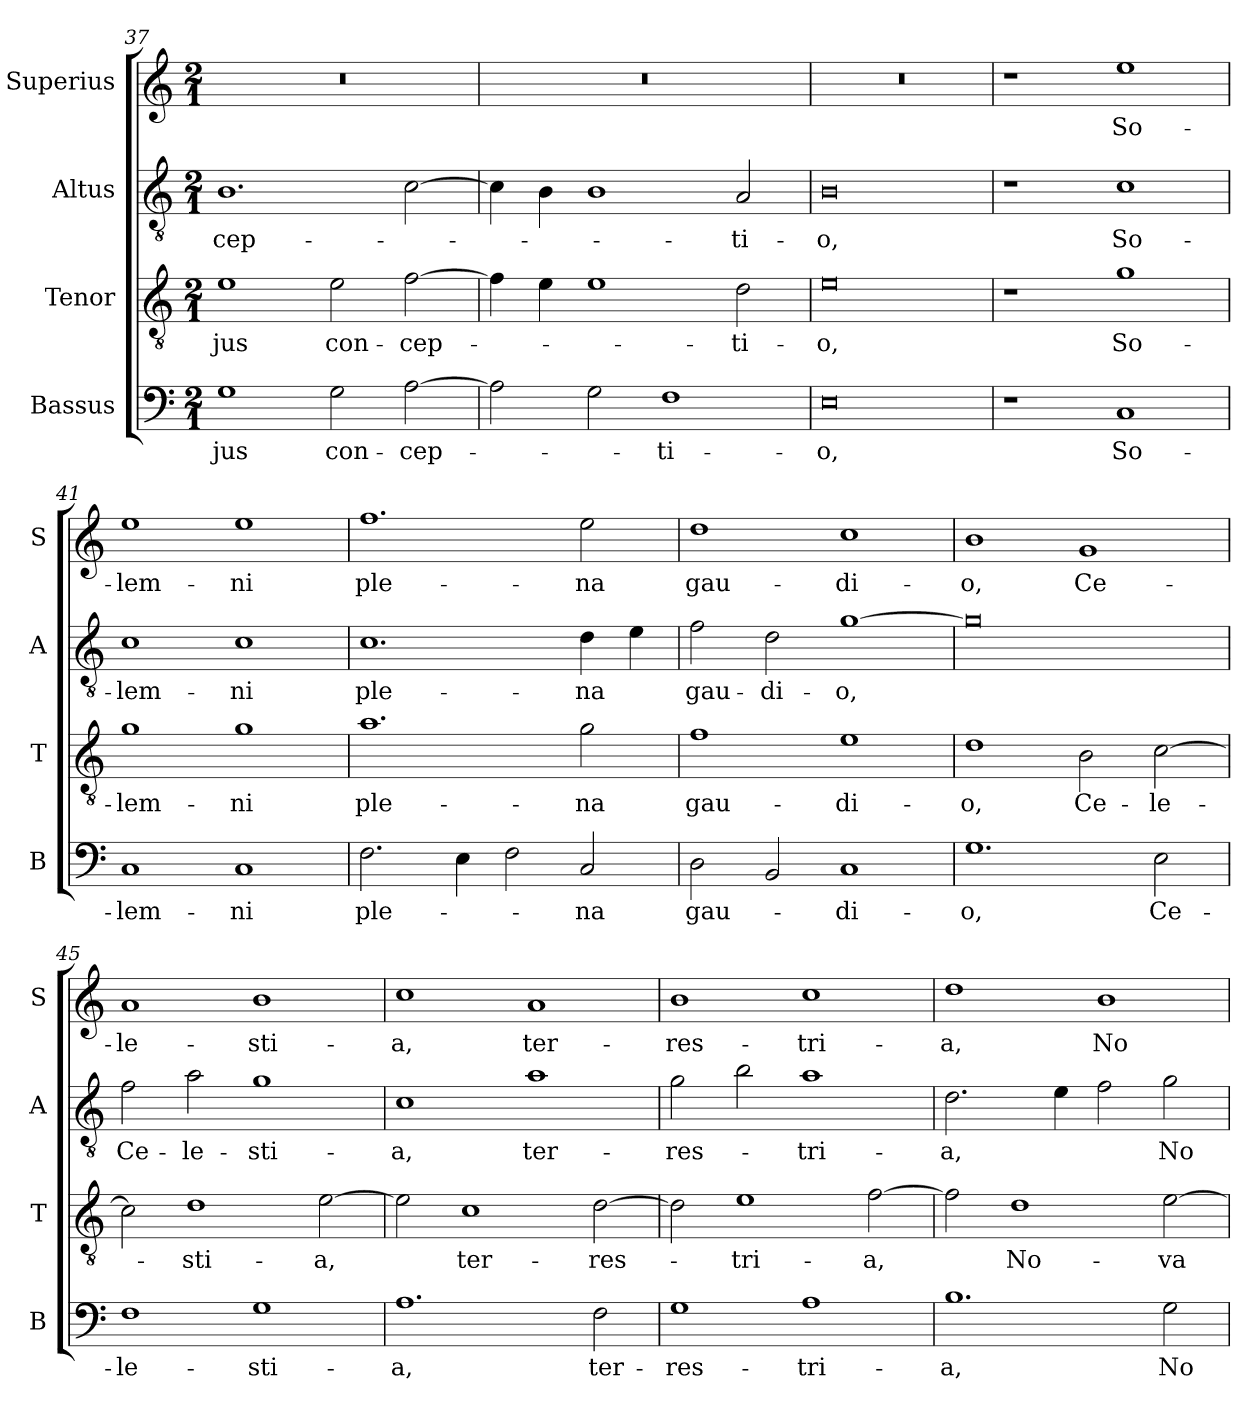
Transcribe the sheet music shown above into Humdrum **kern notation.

**kern	**text	**kern	**text	**kern	**text	**kern	**text
*part4	*part4	*part3	*part3	*part2	*part2	*part1	*part1
*staff4	*staff4	*staff3	*staff3	*staff2	*staff2	*staff1	*staff1
*I"Bassus	*	*I"Tenor	*	*I"Altus	*	*I"Superius	*
*I'B	*	*I'T	*	*I'A	*	*I'S	*
*clefF4	*	*clefGv2	*	*clefGv2	*	*clefG2	*
*k[]	*	*k[]	*	*k[]	*	*k[]	*
*M2/1	*	*M2/1	*	*M2/1	*	*M2/1	*
=37	=37	=37	=37	=37	=37	=37	=37
1G	-jus	1e	-jus	1.B	-cep-	0r	.
2G\	con-	2e\	con-	.	.	.	.
[2A\	-cep-	[2f\	-cep-	[2c\	.	.	.
=38	=38	=38	=38	=38	=38	=38	=38
2A\]	.	4f\]	.	4c\]	.	0r	.
.	.	4e	.	4B\	.	.	.
2G\	.	1e	.	1B	.	.	.
1F	-ti-	.	.	.	.	.	.
.	.	2d\	-ti-	2A/	-ti-	.	.
=39	=39	=39	=39	=39	=39	=39	=39
0E	-o,	0e	-o,	0B	-o,	0r	.
=40	=40	=40	=40	=40	=40	=40	=40
1r	.	1r	.	1r	.	1r	.
1C	So-	1g	So-	1c	So-	1ee	So-
=41	=41	=41	=41	=41	=41	=41	=41
1C	-lem-	1g	-lem-	1c	-lem-	1ee	-lem-
1C	-ni	1g	-ni	1c	-ni	1ee	-ni
=42	=42	=42	=42	=42	=42	=42	=42
2.F\	ple-	1.a	ple-	1.c	ple-	1.ff	ple-
4E\	.	.	.	.	.	.	.
2F\	.	.	.	.	.	.	.
2C/	-na	2g\	-na	4d\	-na	2ee\	-na
.	.	.	.	4e\	.	.	.
=43	=43	=43	=43	=43	=43	=43	=43
2D\	gau-	1f	gau-	2f\	gau-	1dd	gau-
2BB/	.	.	.	2d\	-di-	.	.
1C	-di-	1e	-di-	[1g	-o,	1cc	-di-
=44	=44	=44	=44	=44	=44	=44	=44
1.G	-o,	1d	-o,	0g]	.	1b	-o,
.	.	2B\	Ce-	.	.	1g	Ce-
2E\	Ce-	[2c\	-le-	.	.	.	.
=45	=45	=45	=45	=45	=45	=45	=45
1F	-le-	2c\]	.	2f\	Ce-	1a	-le-
.	.	1d	-sti-	2a\	-le-	.	.
1G	-sti-	.	.	1g	-sti-	1b	-sti-
.	.	[2e\	-a,	.	.	.	.
=46	=46	=46	=46	=46	=46	=46	=46
1.A	-a,	2e\]	.	1c	-a,	1cc	-a,
.	.	1c	ter-	.	.	.	.
.	.	.	.	1a	ter-	1a	ter-
2F\	ter-	[2d\	-res-	.	.	.	.
=47	=47	=47	=47	=47	=47	=47	=47
1G	-res-	2d\]	.	2g\	-res-	1b	-res-
.	.	1e	-tri-	2b\	.	.	.
1A	-tri-	.	.	1a	-tri-	1cc	-tri-
.	.	[2f\	-a,	.	.	.	.
=48	=48	=48	=48	=48	=48	=48	=48
1.B	-a,	2f\]	.	2.d\	-a,	1dd	-a,
.	.	1d	No-	.	.	.	.
.	.	.	.	4e\	.	.	.
.	.	.	.	2f\	.	1b	No-
2G\	No-	[2e\	-va	2g\	No-	.	.
=	=	=	=	=	=	=	=
*-	*-	*-	*-	*-	*-	*-	*-
